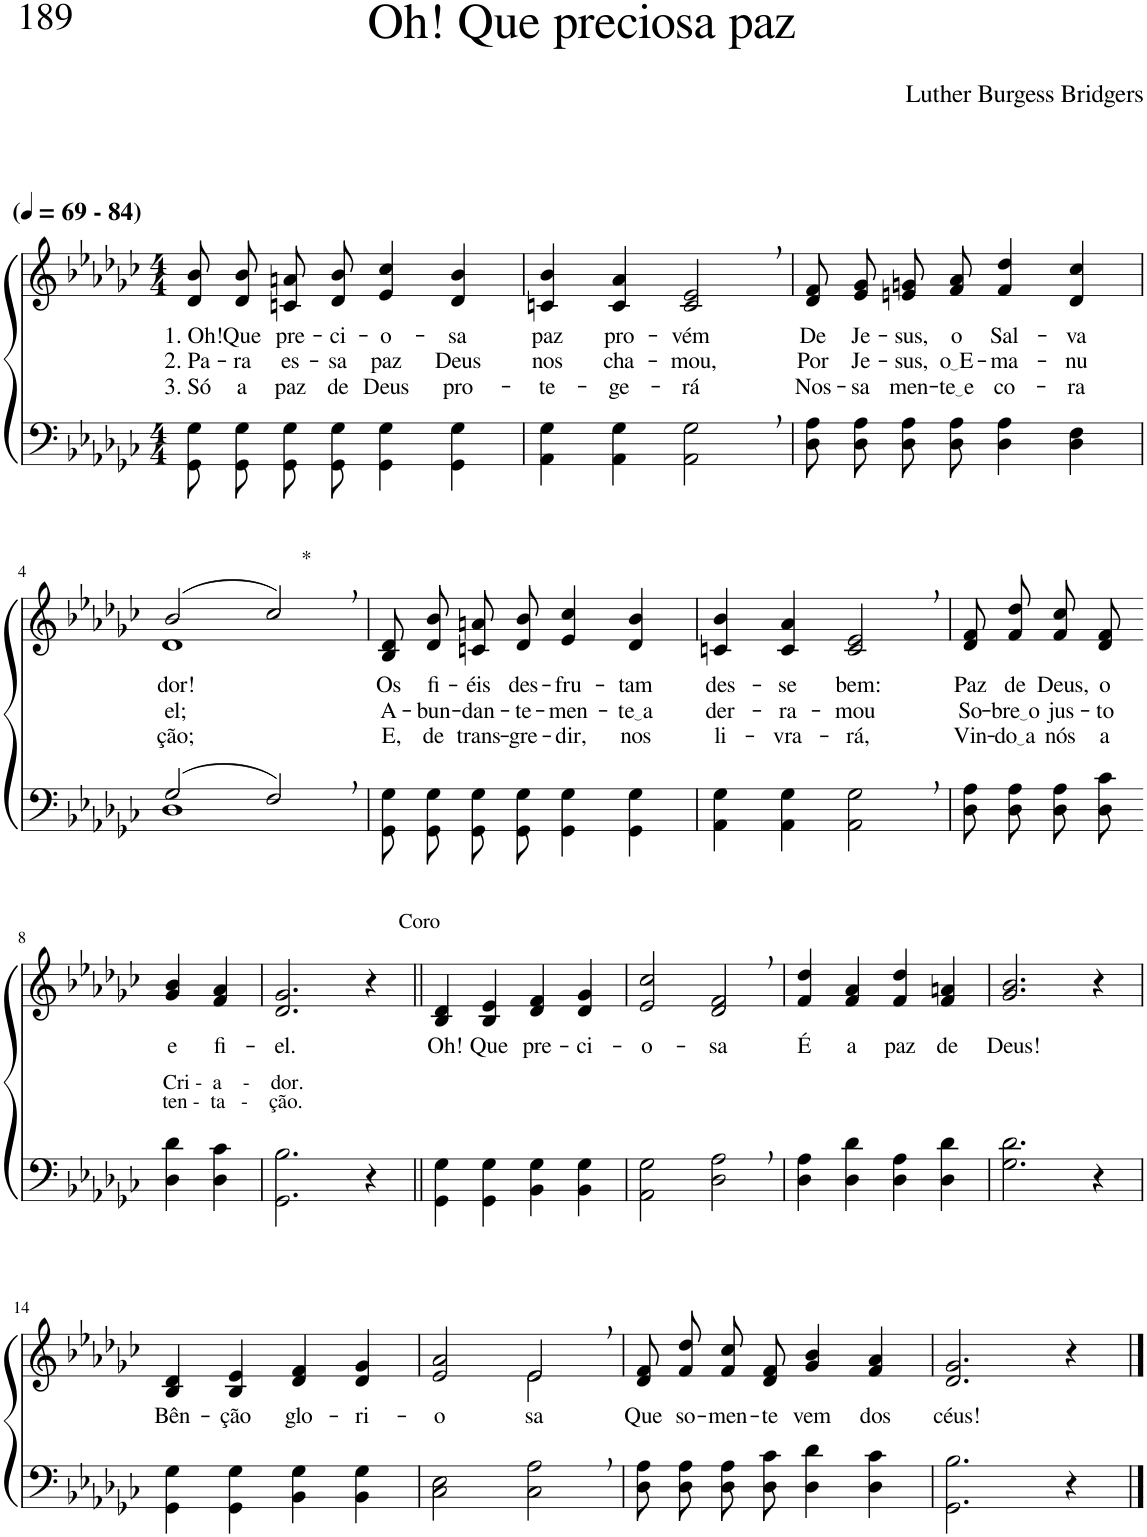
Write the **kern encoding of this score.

**kern	**kern	**text	**text	**text
*part2	*part1	*part1	*part1	*part1
*staff2	*staff1	*staff1	*staff1	*staff1
*I"Parte III e IV	*I"Parte I e II	*	*	*
*clefF4	*clefG2	*	*	*
*Trd-1c-2	*Trd-1c-2	*	*	*
*k[b-e-a-d-g-c-]	*k[b-e-a-d-g-c-]	*	*	*
*M4/4	*M4/4	*	*	*
*MM69	*MM69	*	*	*
=1	=1	=1	=1	=1
!	!LO:TX:a:B:t=(	!	!	!
!	!LO:TX:a:B:t=- 84)	!	!	!
!	!	!LO:LY:b	!LO:LY:b	!LO:LY:b
8GG-/ 8G-/L	8d-/ 8b-/L	1. Oh!	2. Pa-	3. Só
!	!	!LO:LY:b	!LO:LY:b	!LO:LY:b
8GG-/ 8G-/J	8d-/ 8b-/J	Que	-ra	a
!	!	!LO:LY:b	!LO:LY:b	!LO:LY:b
8GG-/ 8G-/L	8cn/ 8an/L	pre-	es-	paz
!	!	!LO:LY:b	!LO:LY:b	!LO:LY:b
8GG-/ 8G-/J	8d-/ 8b-/J	-ci-	-sa	de
!	!	!LO:LY:b	!LO:LY:b	!LO:LY:b
4GG-\ 4G-\	4e-/ 4cc-/	-o-	paz	Deus
!	!	!LO:LY:b	!LO:LY:b	!LO:LY:b
4GG-\ 4G-\	4d-/ 4b-/	-sa	Deus	pro-
=2	=2	=2	=2	=2
!	!	!LO:LY:b	!LO:LY:b	!LO:LY:b
4AA-\ 4G-\	4cn/ 4b-/	paz	nos	-te-
!	!	!LO:LY:b	!LO:LY:b	!LO:LY:b
4AA-\ 4G-\	4c/ 4a-/	pro-	cha-	-ge-
!	!	!LO:LY:b	!LO:LY:b	!LO:LY:b
2AA-\, 2G-\,	2c/, 2e-/,	-vém	-mou,	-rá
=3	=3	=3	=3	=3
!	!	!LO:LY:b	!LO:LY:b	!LO:LY:b
8D-\ 8A-\L	8d-/ 8f/L	De	Por	Nos-
!	!	!LO:LY:b	!LO:LY:b	!LO:LY:b
8D-\ 8A-\J	8e-/ 8g-/J	Je-	Je-	-sa
!	!	!LO:LY:b	!LO:LY:b	!LO:LY:b
8D-\ 8A-\L	8en/ 8gn/L	-sus,	-sus,	men-
!	!	!LO:LY:b	!LO:LY:b	!LO:LY:b
8D-\ 8A-\J	8f/ 8a-/J	o	o E	te e
!	!	!LO:LY:b	!LO:LY:b	!LO:LY:b
4D-\ 4A-\	4f/ 4dd-/	Sal-	-ma-	co-
!	!	!LO:LY:b	!LO:LY:b	!LO:LY:b
4D-\ 4F\	4d-/ 4cc-/	-va-	-nu-	-ra-
!!LO:LB:g=z
=4	=4	=4	=4	=4
*^	*^	*	*	*
!	!	!	!	!LO:LY:b	!LO:LY:b	!LO:LY:b
(2G-/	1D-	(2b-/	1d-	-dor!	-el;	-ção;
!	!	!LO:TX:a:t=*	!	!	!	!
2F,/)	.	2cc-,/)	.	.	.	.
*v	*v	*	*	*	*	*
*	*v	*v	*	*	*
=5	=5	=5	=5	=5
!	!	!LO:LY:b	!LO:LY:b	!LO:LY:b
8GG-/ 8G-/L	8B-/ 8d-/L	Os	A-	E,
!	!	!LO:LY:b	!LO:LY:b	!LO:LY:b
8GG-/ 8G-/J	8d-/ 8b-/J	fi-	-bun-	de
!	!	!LO:LY:b	!LO:LY:b	!LO:LY:b
8GG-/ 8G-/L	8cn/ 8an/L	-éis	-dan-	trans-
!	!	!LO:LY:b	!LO:LY:b	!LO:LY:b
8GG-/ 8G-/J	8d-/ 8b-/J	des-	-te-	-gre-
!	!	!LO:LY:b	!LO:LY:b	!LO:LY:b
4GG-\ 4G-\	4e-/ 4cc-/	-fru-	-men-	-dir,
!	!	!LO:LY:b	!LO:LY:b	!LO:LY:b
4GG-\ 4G-\	4d-/ 4b-/	-tam	te a	nos
=6	=6	=6	=6	=6
!	!	!LO:LY:b	!LO:LY:b	!LO:LY:b
4AA-\ 4G-\	4cn/ 4b-/	des-	der-	li-
!	!	!LO:LY:b	!LO:LY:b	!LO:LY:b
4AA-\ 4G-\	4c/ 4a-/	-se	-ra-	-vra-
!	!	!LO:LY:b	!LO:LY:b	!LO:LY:b
2AA-\, 2G-\,	2c/, 2e-/,	bem:	-mou	-rá,
=7	=7	=7	=7	=7
!	!	!LO:LY:b	!LO:LY:b	!LO:LY:b
8D-\ 8A-\L	8d-/ 8f/L	Paz	So-	Vin-
!	!	!LO:LY:b	!LO:LY:b	!LO:LY:b
8D-\ 8A-\J	8f/ 8dd-/J	de	bre o	do a
!	!	!LO:LY:b	!LO:LY:b	!LO:LY:b
8D-\ 8A-\L	8f/ 8cc-/L	Deus,	jus-	nós
!	!	!LO:LY:b	!LO:LY:b	!LO:LY:b
8D-\ 8c-\J	8d-/ 8f/J	o	-to	a
!!LO:LB:g=z
=8-	=8-	=8-	=8-	=8-
!	!LO:TX:b:t=Cri -  a    -    dor.	!	!	!
!LO:TX:a:t=ten -  ta   -    ção.	!	!	!	!
!	!	!LO:LY:b	!	!
4D-\ 4d-\	4g-/ 4b-/	e	.	.
!	!	!LO:LY:b	!	!
4D-\ 4c-\	4f/ 4a-/	fi-	.	.
=9	=9	=9	=9	=9
!	!	!LO:LY:b	!	!
2.GG-\ 2.B-\	2.d-/ 2.g-/	-el.	.	.
!	!LO:TX:a:t=Coro	!	!	!
4r	4r	.	.	.
=10||	=10||	=10||	=10||	=10||
!	!	!LO:LY:b	!	!
4GG-\ 4G-\	4B-/ 4d-/	Oh!	.	.
!	!	!LO:LY:b	!	!
4GG-\ 4G-\	4B-/ 4e-/	Que	.	.
!	!	!LO:LY:b	!	!
4BB-\ 4G-\	4d-/ 4f/	pre-	.	.
!	!	!LO:LY:b	!	!
4BB-\ 4G-\	4d-/ 4g-/	-ci-	.	.
=11	=11	=11	=11	=11
!	!	!LO:LY:b	!	!
2AA-\ 2G-\	2e-/ 2cc-/	-o-	.	.
!	!	!LO:LY:b	!	!
2D-\, 2A-\,	2d-/, 2f/,	-sa	.	.
=12	=12	=12	=12	=12
!	!	!LO:LY:b	!	!
4D-\ 4A-\	4f/ 4dd-/	É	.	.
!	!	!LO:LY:b	!	!
4D-\ 4d-\	4f/ 4a-/	a	.	.
!	!	!LO:LY:b	!	!
4D-\ 4A-\	4f/ 4dd-/	paz	.	.
!	!	!LO:LY:b	!	!
4D-\ 4d-\	4f/ 4an/	de	.	.
=13	=13	=13	=13	=13
!	!	!LO:LY:b	!	!
2.G-\ 2.d-\	2.g-/ 2.b-/	Deus!	.	.
4r	4r	.	.	.
!!LO:LB:g=z
=14	=14	=14	=14	=14
!	!	!LO:LY:b	!	!
4GG-\ 4G-\	4B-/ 4d-/	Bên-	.	.
!	!	!LO:LY:b	!	!
4GG-\ 4G-\	4B-/ 4e-/	-ção	.	.
!	!	!LO:LY:b	!	!
4BB-\ 4G-\	4d-/ 4f/	glo-	.	.
!	!	!LO:LY:b	!	!
4BB-\ 4G-\	4d-/ 4g-/	-ri-	.	.
=15	=15	=15	=15	=15
!	!	!LO:LY:b	!	!
*	*^	*	*	*
2C-\ 2E-\	2e-/ 2a-/	2ryy	-o-	.	.
!	!	!	!LO:LY:b	!	!
2C-\, 2A-\,	2e-,/	2e-\	-sa	.	.
=16	=16	=16	=16	=16	=16
!	!	!	!LO:LY:b	!	!
*	*v	*v	*	*	*
8D-\ 8A-\L	8d-/ 8f/L	Que	.	.
!	!	!LO:LY:b	!	!
8D-\ 8A-\J	8f/ 8dd-/J	so-	.	.
!	!	!LO:LY:b	!	!
8D-\ 8A-\L	8f/ 8cc-/L	-men-	.	.
!	!	!LO:LY:b	!	!
8D-\ 8c-\J	8d-/ 8f/J	-te	.	.
!	!	!LO:LY:b	!	!
4D-\ 4d-\	4g-/ 4b-/	vem	.	.
!	!	!LO:LY:b	!	!
4D-\ 4c-\	4f/ 4a-/	dos	.	.
=17	=17	=17	=17	=17
!	!	!LO:LY:b	!	!
2.GG-\ 2.B-\	2.d-/ 2.g-/	céus!	.	.
4r	4r	.	.	.
==	==	==	==	==
*-	*-	*-	*-	*-
